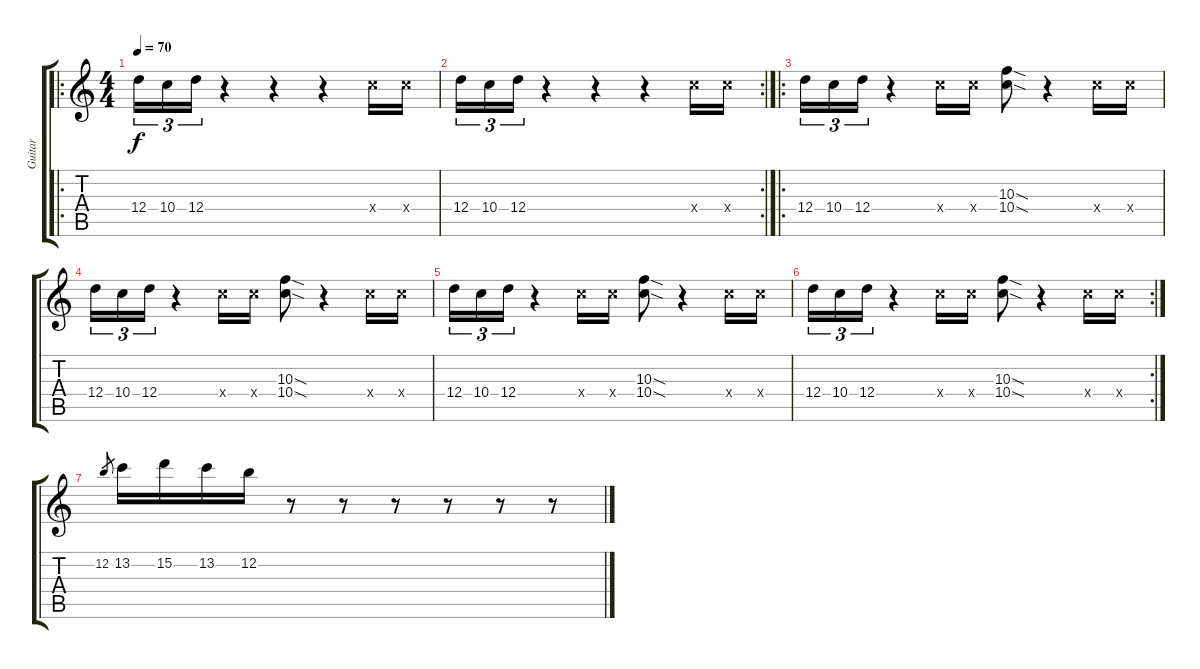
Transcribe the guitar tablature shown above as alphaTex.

\track ("Guitar" "Guitar") {instrument electricguitarjazz}
\staff {score tabs}
\tuning (E4 B3 G3 D3 A2 E2) {hide}
\ro
\ts (4 4)
\tempo 70
\clef g2
\ks c
12.4.16{tu (3 2) dy f} 10.4.16{tu (3 2)} 12.4.16{tu (3 2)} r.4 r.4 r.4 10.4{x}.16 10.4{x}.16 |
\rc 2
12.4.16{tu (3 2)} 10.4.16{tu (3 2)} 12.4.16{tu (3 2)} r.4 r.4 r.4 10.4{x}.16 10.4{x}.16 |
\ro
12.4.16{tu (3 2)} 10.4.16{tu (3 2)} 12.4.16{tu (3 2)} r.4 10.4{x}.16 10.4{x}.16 (10.3{sod} 10.4{sod}).8 r.4 10.4{x}.16 10.4{x}.16 |
12.4.16{tu (3 2)} 10.4.16{tu (3 2)} 12.4.16{tu (3 2)} r.4 10.4{x}.16 10.4{x}.16 (10.3{sod} 10.4{sod}).8 r.4 10.4{x}.16 10.4{x}.16 |
12.4.16{tu (3 2)} 10.4.16{tu (3 2)} 12.4.16{tu (3 2)} r.4 10.4{x}.16 10.4{x}.16 (10.3{sod} 10.4{sod}).8 r.4 10.4{x}.16 10.4{x}.16 |
\rc 2
12.4.16{tu (3 2)} 10.4.16{tu (3 2)} 12.4.16{tu (3 2)} r.4 10.4{x}.16 10.4{x}.16 (10.3{sod} 10.4{sod}).8 r.4 10.4{x}.16 10.4{x}.16 |
12.2.8{gr} 13.2.16 15.2.16 13.2.16 12.2.16 r.8 r.8 r.8 r.8 r.8 r.8
